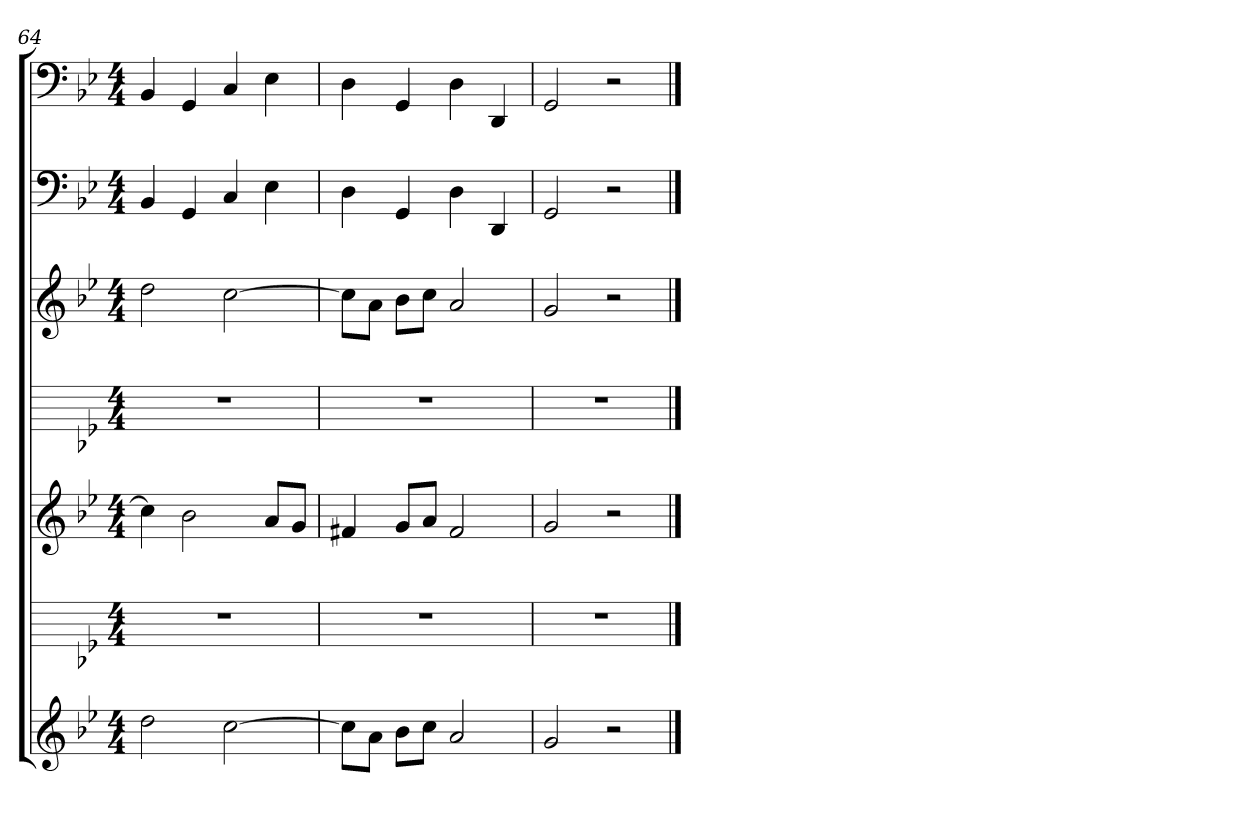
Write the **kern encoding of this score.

**kern	**kern	**kern	**kern	**kern	**kern	**kern
*part7	*part6	*part5	*part4	*part3	*part2	*part1
*staff7	*staff6	*staff5	*staff4	*staff3	*staff2	*staff1
*k[b-e-]	*k[b-e-]	*k[b-e-]	*k[b-e-]	*k[b-e-]	*k[b-e-]	*k[b-e-]
*g:	*g:	*g:	*g:	*g:	*g:	*g:
*M4/4	*M4/4	*M4/4	*M4/4	*M4/4	*M4/4	*M4/4
=64	=64	=64	=64	=64	=64	=64
2dd	1r	4cc]	1r	2dd	4BB-	4BB-
.	.	2b-	.	.	4GG	4GG
[2cc	.	.	.	[2cc	4C	4C
.	.	8aL	.	.	4E-	4E-
.	.	8gJ	.	.	.	.
=65	=65	=65	=65	=65	=65	=65
8ccL]	1r	4f#X	1r	8ccL]	4D	4D
8aJ	.	.	.	8aJ	.	.
8b-L	.	8gL	.	8b-L	4GG	4GG
8ccJ	.	8aJ	.	8ccJ	.	.
2a	.	2f#	.	2a	4D	4D
.	.	.	.	.	4DD	4DD
=66	=66	=66	=66	=66	=66	=66
2g	1r	2g	1r	2g	2GG	2GG
2r	.	2r	.	2r	2r	2r
==	==	==	==	==	==	==
*-	*-	*-	*-	*-	*-	*-
